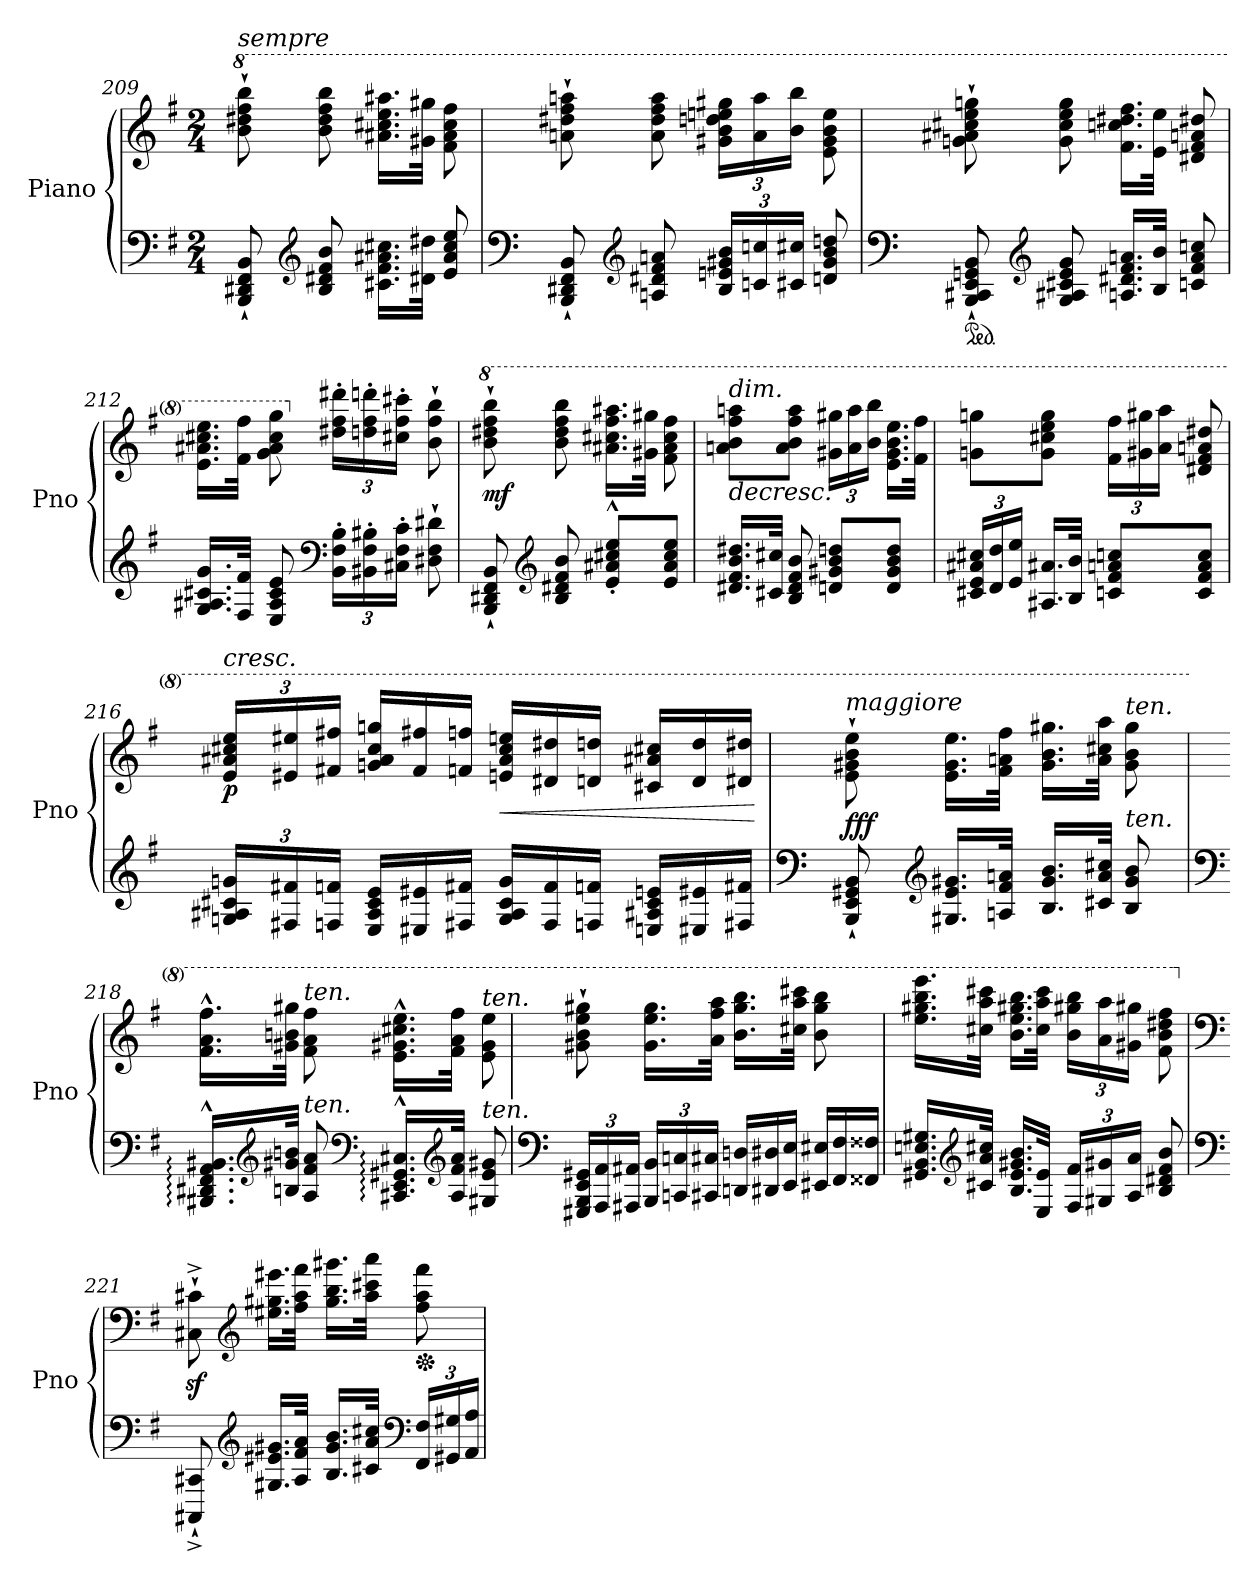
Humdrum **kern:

**kern	**kern	**dynam
*part1	*part1	*part1
*staff2	*staff1	*staff1/2
*I"Piano	*	*
*I'Pno	*	*
!!LO:LB:g=z
*clefF4	*clefG2	*
*k[f#]	*k[f#]	*
*M2/4	*M2/4	*
*	*8va	*
=209	=209	=209
!	!LO:TX:a:i:t=sempre	!
8BBB/` 8DD#X/` 8FF#/` 8BB/`	8bb\` 8ddd#X\` 8fff#\` 8bbb\`	.
*clefG2	*	*
8B/ 8d#X/ 8f#/ 8b/	8bb\ 8ddd#\ 8fff#\ 8bbb\	.
16.c#X\ 16.f#\ 16.a#X\ 16.cc#X\LL	16.aa#X\ 16.ccc#X\ 16.eee\ 16.aaa#X\LL	.
32d#X\ 32dd#X\JJk	32gg#X\ 32ggg#X\JJk	.
8e/ 8a#/ 8cc#/ 8ee/	8ff#\ 8aa#\ 8ccc#\ 8fff#\	.
=210	=210	=210
*clefF4	*	*
8BBB/` 8DD#X/` 8FF#/` 8BB/`	8aan\` 8ddd#X\` 8fff#\` 8aaan\`	.
*clefG2	*	*
8An/ 8d#X/ 8f#/ 8an/	8aa\ 8ddd#\ 8fff#\ 8aaa\	.
*Xbrackettup	*Xbrackettup	*
24B/ 24en/ 24g#X/ 24b/LL	24gg#X\ 24bb\ 24dddn\ 24eeen\ 24ggg#X\LL	.
24cn/ 24ccn/	24aa\ 24aaa\	.
24c#X/ 24cc#X/JJ	24bb\ 24bbb\JJ	.
8dn/ 8g#/ 8b/ 8ddn/	8ee\ 8gg#\ 8bb\ 8eee\	.
!!LO:PB:g=z
=211	=211	=211
*clefF4	*	*
*ped	*	*
8BBB/` 8CC#X/` 8EE/` 8GGn/` 8BB/`	8ggn\` 8aa#X\` 8ccc#X\` 8eee\` 8gggn\`	.
*clefG2	*	*
8G/ 8A#X/ 8c#X/ 8e/ 8g/	8gg\ 8ccc#\ 8eee\ 8ggg\	.
16.An/ 16.d#X/ 16.f#/ 16.an/LL	16.ff#\ 16.cccn\ 16.ddd#X\ 16.fff#\LL	.
32B/ 32b/JJk	32ee\ 32eee\JJk	.
8cn/ 8f#/ 8a/ 8ccn/	8dd#X/ 8ff#/ 8aan/ 8ddd#X/	.
=212	=212	=212
16.G/ 16.A#X/ 16.c#X/ 16.g/LL	16.ee\ 16.aa#X\ 16.ccc#X\ 16.eee\LL	.
32F#/ 32f#/JJk	32ff#\ 32fff#\JJk	.
8E/ 8A#/ 8c#/ 8e/	8gg\ 8aa#\ 8ccc#\ 8ggg\	.
*clefF4	*	*
*	*X8va	*
24BB\' 24F#\' 24B\'LL	24dd#X\' 24ff#\' 24ddd#X\'LL	.
24BB#X\' 24F#\' 24B#X\'	24ddn\' 24ff#\' 24dddn\'	.
24C#X\' 24F#\' 24c#\'JJ	24cc#X\' 24ff#\' 24ccc#X\'JJ	.
8D#X\` 8F#\` 8d#X\`	8b\` 8ff#\` 8bb\`	.
!!LO:LB:g=z
=213	=213	=213
*	*8va	*
!	!	!LO:DY:b
8BBB/` 8DD#X/` 8FF#/` 8BB/`	8bb\` 8ddd#X\` 8fff#\` 8bbb\`	mf
*clefG2	*	*
8B/ 8d#X/ 8f#/ 8b/	8bb\ 8ddd#\ 8fff#\ 8bbb\	.
8e/'^^ 8a#X/'^^ 8cc#X/'^^ 8ee/'^^L	16.aa#X\ 16.ccc#X\ 16.fff#\ 16.aaa#X\LL	.
.	32gg#X\ 32ggg#X\JJk	.
8e/ 8a#/ 8cc#/ 8ee/J	8ff#\ 8aa#\ 8ccc#\ 8fff#\	.
=214	=214	=214
!	!LO:TX:a:i:t=dim.	!
!	!	!LO:HP:b
16.d#X/ 16.f#/ 16.b/ 16.dd#X/LL	8aan\ 8bb\ 8fff#\ 8aaan\L	>
32c#X/ 32cc#X/JJk	.	.
8B/ 8d#/ 8f#/ 8b/	8aa\ 8bb\ 8fff#\ 8aaa\J	.
8dn/ 8g#X/ 8b/ 8ddn/L	24gg#X\ 24ggg#X\LL	.
.	24aa\ 24aaa\	.
.	24bb\ 24bbb\JJ	.
8d/ 8g#/ 8b/ 8dd/J	16.ee\ 16.gg#\ 16.bb\ 16.eee\LL	.
.	32ff#\ 32fff#\JJk	.
=215	=215	=215
24c#X/ 24e/ 24a#X/ 24cc#X/LL	8ggn\ 8gggn\L	.
24d/ 24dd/	.	.
24e/ 24ee/JJ	.	.
16.A#X/ 16.a#X/LL	8gg\ 8ccc#X\ 8eee\ 8ggg\J	.
32B/ 32b/JJk	.	.
8cn/ 8f#/ 8an/ 8ccn/L	24ff#\ 24fff#\LL	.
.	24gg#X\ 24ggg#X\	.
.	24aa\ 24aaa\JJ	.
8c/ 8f#/ 8a/ 8cc/J	8dd#X/ 8ff#/ 8aan/ 8ddd#X/	.
!!LO:LB:g=z
=216	=216	=216
!	!LO:TX:a:i:t=cresc.	!
!	!	!LO:DY:b
24Gn/ 24A#X/ 24c#X/ 24gn/LL	24ee/ 24aa#X/ 24ccc#X/ 24eee/LL	p
24F#X/ 24f#X/	24ee#X/ 24eee#X/	.
24Fn/ 24fn/JJ	24ff#X/ 24fff#X/JJ	.
*Xtuplet	*Xtuplet	*
24E/ 24A#/ 24c#/ 24e/LL	24ggn/ 24aa#/ 24ccc#/ 24gggn/LL	.
24E#X/ 24e#X/	24ff#/ 24fff#X/	.
24F#X/ 24f#X/JJ	24ffn/ 24fffn/JJ	.
!	!	!LO:HP:b
24G/ 24A#/ 24c#/ 24g/LL	24een/ 24aa#/ 24ccc#/ 24eeen/LL	<
24F#/ 24f#/	24dd#X/ 24ddd#X/	.
24Fn/ 24fn/JJ	24ddn/ 24dddn/JJ	.
24En/ 24A#X/ 24c#/ 24en/LL	24cc#X/ 24aa#X/ 24ccc#X/LL	.
24E#X/ 24e#X/	24dd/ 24ddd/	.
24F#X/ 24f#X/JJ	24dd#X/ 24ddd#X/JJ	.
.	.	] [
=217	=217	=217
*clefF4	*	*
!	!LO:TX:a:i:t=maggiore	!
!	!	!LO:DY:b
8BBB/` 8EE/` 8GG#X/` 8BB/`	8ee\` 8gg#X\` 8bb\` 8eee\`	fff
*clefG2	*	*
16.G#X/ 16.e/ 16.g#X/LL	16.ee\ 16.gg#\ 16.eee\LL	.
32An/ 32f#/ 32an/JJk	32ff#\ 32aan\ 32fff#\JJk	.
16.B/ 16.g#/ 16.b/LL	16.gg#\ 16.bb\ 16.ggg#X\LL	.
32c#X/ 32a/ 32cc#X/JJk	32aa\ 32ccc#X\ 32aaa\JJk	.
!	!LO:TX:a:i:t=ten.	!
!LO:TX:a:i:t=ten.	!	!
8B/ 8g#/ 8b/	8gg#\ 8bb\ 8ggg#\	.
!!LO:LB:g=z
=218	=218	=218
*clefF4	*	*
16.BBB#X/:^^ 16.DD#X/:^^ 16.FF#/:^^ 16.AA/:^^ 16.BB#X/:^^LL	16.ff#\^^ 16.aa\^^ 16.fff#\^^LL	.
*clefG2	*	*
32Bn/ 32g#X/ 32bn/JJk	32gg#X\ 32bbn\ 32ggg#X\JJk	.
!	!LO:TX:a:i:t=ten.	!
!LO:TX:a:i:t=ten.	!	!
8A/ 8f#/ 8a/	8ff#\ 8aa\ 8fff#\	.
*clefF4	*	*
16.CC#X/:^^ 16.EE/:^^ 16.GG#X/:^^ 16.C#X/:^^LL	16.ee\^^ 16.gg#X\^^ 16.ccc#X\^^ 16.eee\^^LL	.
*clefG2	*	*
32A/ 32f#/ 32a/JJk	32ff#\ 32aa\ 32fff#\JJk	.
!	!LO:TX:a:i:t=ten.	!
!LO:TX:a:i:t=ten.	!	!
8G#X/ 8e/ 8g#X/	8ee\ 8gg#\ 8eee\	.
=219	=219	=219
*clefF4	*	*
*tuplet	*	*
24GGG#X/ 24BBB/ 24EE/ 24GG#X/LL	8gg#X\` 8bb\` 8eee\` 8ggg#X\`	.
24AAA/ 24AA/	.	.
24AAA#X/ 24AA#X/JJ	.	.
24BBB/ 24BB/LL	16.gg#\ 16.eee\ 16.ggg#\LL	.
24CCn/ 24Cn/	.	.
24CC#X/ 24C#X/JJ	.	.
.	32aa\ 32fff#\ 32aaa\JJk	.
*Xtuplet	*	*
24DDn/ 24Dn/LL	16.bb\ 16.ggg#\ 16.bbb\LL	.
24DD#X/ 24D#X/	.	.
24EE/ 24E/JJ	.	.
.	32ccc#X\ 32aaa\ 32cccc#X\JJk	.
24EE#X/ 24E#X/LL	8bb\ 8ggg#\ 8bbb\	.
24FF#/ 24F#/	.	.
24FF##X/ 24F##X/JJ	.	.
!!LO:LB:g=z
=220	=220	=220
16.GG#X/ 16.BB/ 16.En/ 16.G#X/LL	16.eee\ 16.ggg#X\ 16.bbb\ 16.eeee\LL	.
*clefG2	*	*
32c#X/ 32a/ 32cc#X/JJk	32ccc#X\ 32aaa\ 32cccc#X\JJk	.
16.B/ 16.e/ 16.g#X/ 16.b/LL	16.bb\ 16.eee\ 16.ggg#X\ 16.bbb\LL	.
32E/ 32e/JJk	32ccc#\ 32aaa\ 32cccc#\JJk	.
*tuplet	*tuplet	*
24F#/ 24f#/LL	24bb\ 24ggg#X\ 24bbb\LL	.
24G#X/ 24g#X/	24aa\ 24aaa\	.
24A/ 24a/JJ	24gg#X\ 24ggg#X\JJ	.
8B/ 8d#X/ 8f#/ 8b/	8ff#\ 8bb\ 8ddd#X\ 8fff#\	.
=221	=221	=221
*clefF4	*clefF4	*
*	*X8va	*
8CCC#X/`^ 8CC#X/`^	8C#X\z<`^ 8c#X\z<`^	.
*clefG2	*clefG2	*
16.G#X/ 16.e#X/ 16.g#X/LL	16.ee#X\ 16.gg#X\ 16.eee#X\LL	.
32A/ 32f#/ 32a/JJk	32ff#\ 32aa\ 32fff#\JJk	.
16.B/ 16.g#/ 16.b/LL	16.gg#\ 16.bb\ 16.ggg#X\LL	.
32c#X/ 32a/ 32cc#X/JJk	32aa\ 32ccc#X\ 32aaa\JJk	.
*clefF4	*	*
*	*Xped	*
24FF#/ 24F#/LL	8ff#\ 8aa\ 8fff#\	.
24GG#X/ 24G#X/	.	.
24AA/ 24A/JJ	.	.
=	=	=
*-	*-	*-
